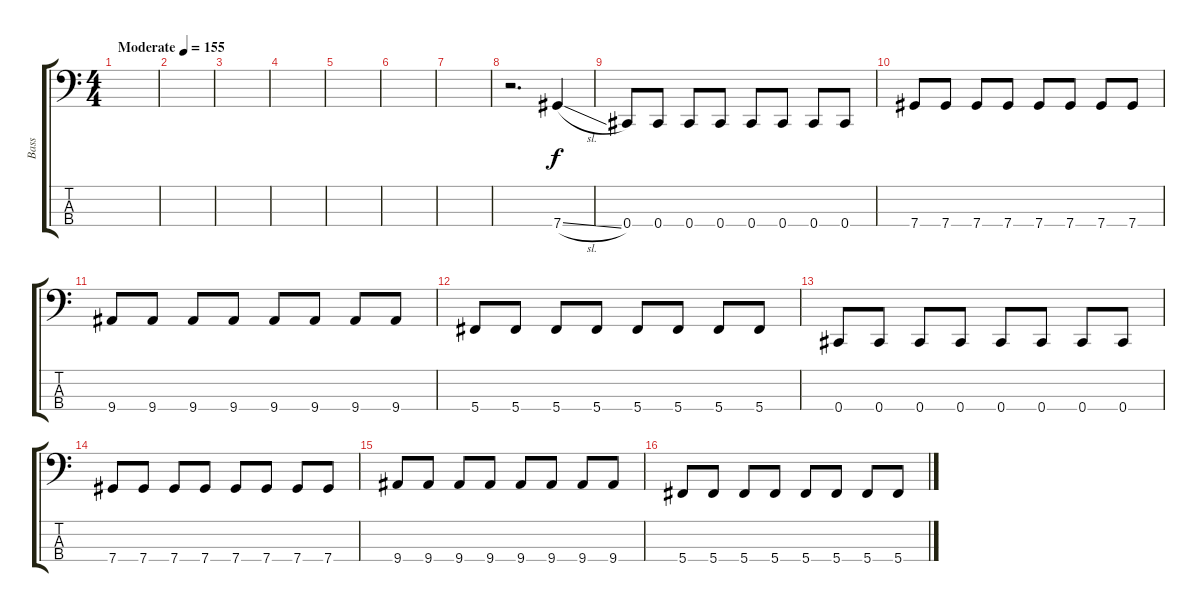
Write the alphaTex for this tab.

\track ("Bass" "Bass") {instrument electricbassfinger}
\staff {score tabs}
\tuning (Gb2 Db2 Ab1 Db1) {hide}
\ts (4 4)
\tempo (155 "Moderate")
\clef f4
\ks c
|
|
|
|
|
|
|
r.2{d} 7.4{sl}.4 |
0.4.8 0.4.8 0.4.8 0.4.8 0.4.8 0.4.8 0.4.8 0.4.8 |
7.4.8 7.4.8 7.4.8 7.4.8 7.4.8 7.4.8 7.4.8 7.4.8 |
9.4.8 9.4.8 9.4.8 9.4.8 9.4.8 9.4.8 9.4.8 9.4.8 |
5.4.8 5.4.8 5.4.8 5.4.8 5.4.8 5.4.8 5.4.8 5.4.8 |
0.4.8 0.4.8 0.4.8 0.4.8 0.4.8 0.4.8 0.4.8 0.4.8 |
7.4.8 7.4.8 7.4.8 7.4.8 7.4.8 7.4.8 7.4.8 7.4.8 |
9.4.8 9.4.8 9.4.8 9.4.8 9.4.8 9.4.8 9.4.8 9.4.8 |
5.4.8 5.4.8 5.4.8 5.4.8 5.4.8 5.4.8 5.4.8 5.4.8
